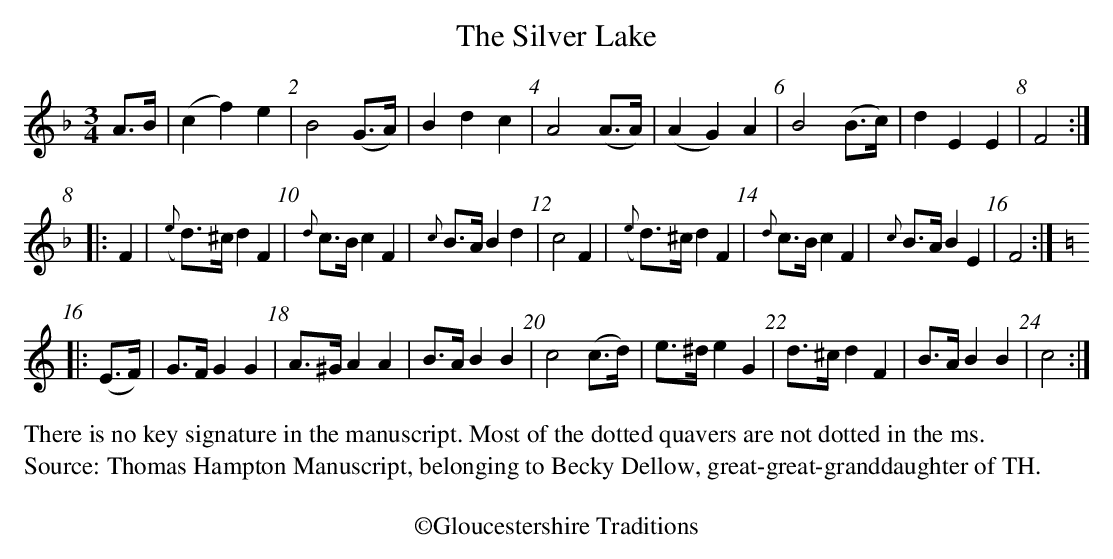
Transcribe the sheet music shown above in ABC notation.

X:1
T:Silver Lake, The
M:3/4
L:1/4
K:F
A/>B/ |(cf)e | B2(G/>A/) |Bdc | A2(A/>A/) | (AG)A | B2(B/>c/) | dEE | F2:|
|:F| ({e}d/)>^c/dF | {d}c/>B/cF | {c}B/>A/Bd | c2F | \
({e}d/)>^c/dF | {d}c/>B/cF | {c}B/>A/BE | F2:|
K:C
|:(E/>F/) |G/>F/ GG | A/>^G/AA | B/>A/BB | c2(c/>d/) | \
e/>^d/ eG | d/>^c/dF |B/>A/BB | c2:|
